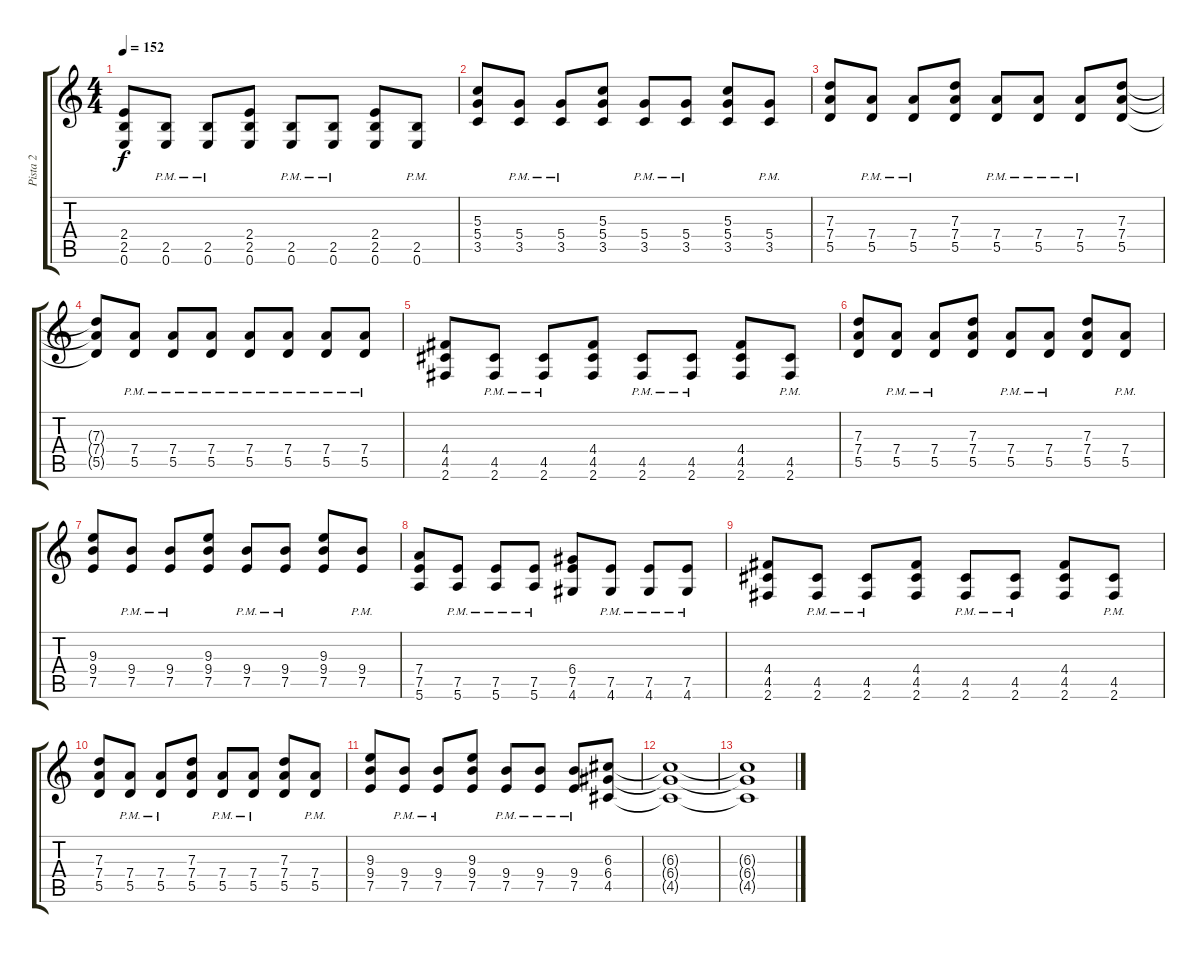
\track ("Pista 2" "Pista 2") {instrument distortionguitar}
\staff {score tabs}
\tuning (E4 B3 G3 D3 A2 E2) {hide}
\ts (4 4)
\tempo 152
\clef g2
\ks c
(2.4 2.5 0.6).8{dy f} (2.5{pm} 0.6{pm}).8 (2.5{pm} 0.6{pm}).8 (2.4 2.5 0.6).8 (2.5{pm} 0.6{pm}).8 (2.5{pm} 0.6{pm}).8 (2.4 2.5 0.6).8 (2.5{pm} 0.6{pm}).8 |
(5.3 5.4 3.5).8 (5.4{pm} 3.5{pm}).8 (5.4{pm} 3.5{pm}).8 (5.3 5.4 3.5).8 (5.4{pm} 3.5{pm}).8 (5.4{pm} 3.5{pm}).8 (5.3 5.4 3.5).8 (5.4{pm} 3.5{pm}).8 |
(7.3 7.4 5.5).8 (7.4{pm} 5.5{pm}).8 (7.4{pm} 5.5{pm}).8 (7.3 7.4 5.5).8 (7.4{pm} 5.5{pm}).8 (7.4{pm} 5.5{pm}).8 (7.4{pm} 5.5{pm}).8 (7.3 7.4 5.5).8 |
(7.3{t} 7.4{t} 5.5{t}).8 (7.4{pm} 5.5{pm}).8 (7.4{pm} 5.5{pm}).8 (7.4{pm} 5.5{pm}).8 (7.4{pm} 5.5{pm}).8 (7.4{pm} 5.5{pm}).8 (7.4{pm} 5.5{pm}).8 (7.4{pm} 5.5{pm}).8 |
(4.4 4.5 2.6).8 (4.5{pm} 2.6{pm}).8 (4.5{pm} 2.6{pm}).8 (4.4 4.5 2.6).8 (4.5{pm} 2.6{pm}).8 (4.5{pm} 2.6{pm}).8 (4.4 4.5 2.6).8 (4.5{pm} 2.6{pm}).8 |
(7.3 7.4 5.5).8 (7.4{pm} 5.5{pm}).8 (7.4{pm} 5.5{pm}).8 (7.3 7.4 5.5).8 (7.4{pm} 5.5{pm}).8 (7.4{pm} 5.5{pm}).8 (7.3 7.4 5.5).8 (7.4{pm} 5.5{pm}).8 |
(9.3 9.4 7.5).8 (9.4{pm} 7.5{pm}).8 (9.4{pm} 7.5{pm}).8 (9.3 9.4 7.5).8 (9.4{pm} 7.5{pm}).8 (9.4{pm} 7.5{pm}).8 (9.3 9.4 7.5).8 (9.4{pm} 7.5{pm}).8 |
(7.4 7.5 5.6).8 (7.5{pm} 5.6{pm}).8 (7.5{pm} 5.6{pm}).8 (7.5{pm} 5.6{pm}).8 (6.4 7.5 4.6).8 (7.5{pm} 4.6{pm}).8 (7.5{pm} 4.6{pm}).8 (7.5{pm} 4.6{pm}).8 |
(4.4 4.5 2.6).8 (4.5{pm} 2.6{pm}).8 (4.5{pm} 2.6{pm}).8 (4.4 4.5 2.6).8 (4.5{pm} 2.6{pm}).8 (4.5{pm} 2.6{pm}).8 (4.4 4.5 2.6).8 (4.5{pm} 2.6{pm}).8 |
(7.3 7.4 5.5).8 (7.4{pm} 5.5{pm}).8 (7.4{pm} 5.5{pm}).8 (7.3 7.4 5.5).8 (7.4{pm} 5.5{pm}).8 (7.4{pm} 5.5{pm}).8 (7.3 7.4 5.5).8 (7.4{pm} 5.5{pm}).8 |
(9.3 9.4 7.5).8 (9.4{pm} 7.5{pm}).8 (9.4{pm} 7.5{pm}).8 (9.3 9.4 7.5).8 (9.4{pm} 7.5).8 (9.4{pm} 7.5{pm}).8 (9.4{pm} 7.5{pm}).8 (6.3 6.4 4.5).8 |
(6.3{t} 6.4{t} 4.5{t}).1 |
(6.3{t} 6.4{t} 4.5{t}).1
